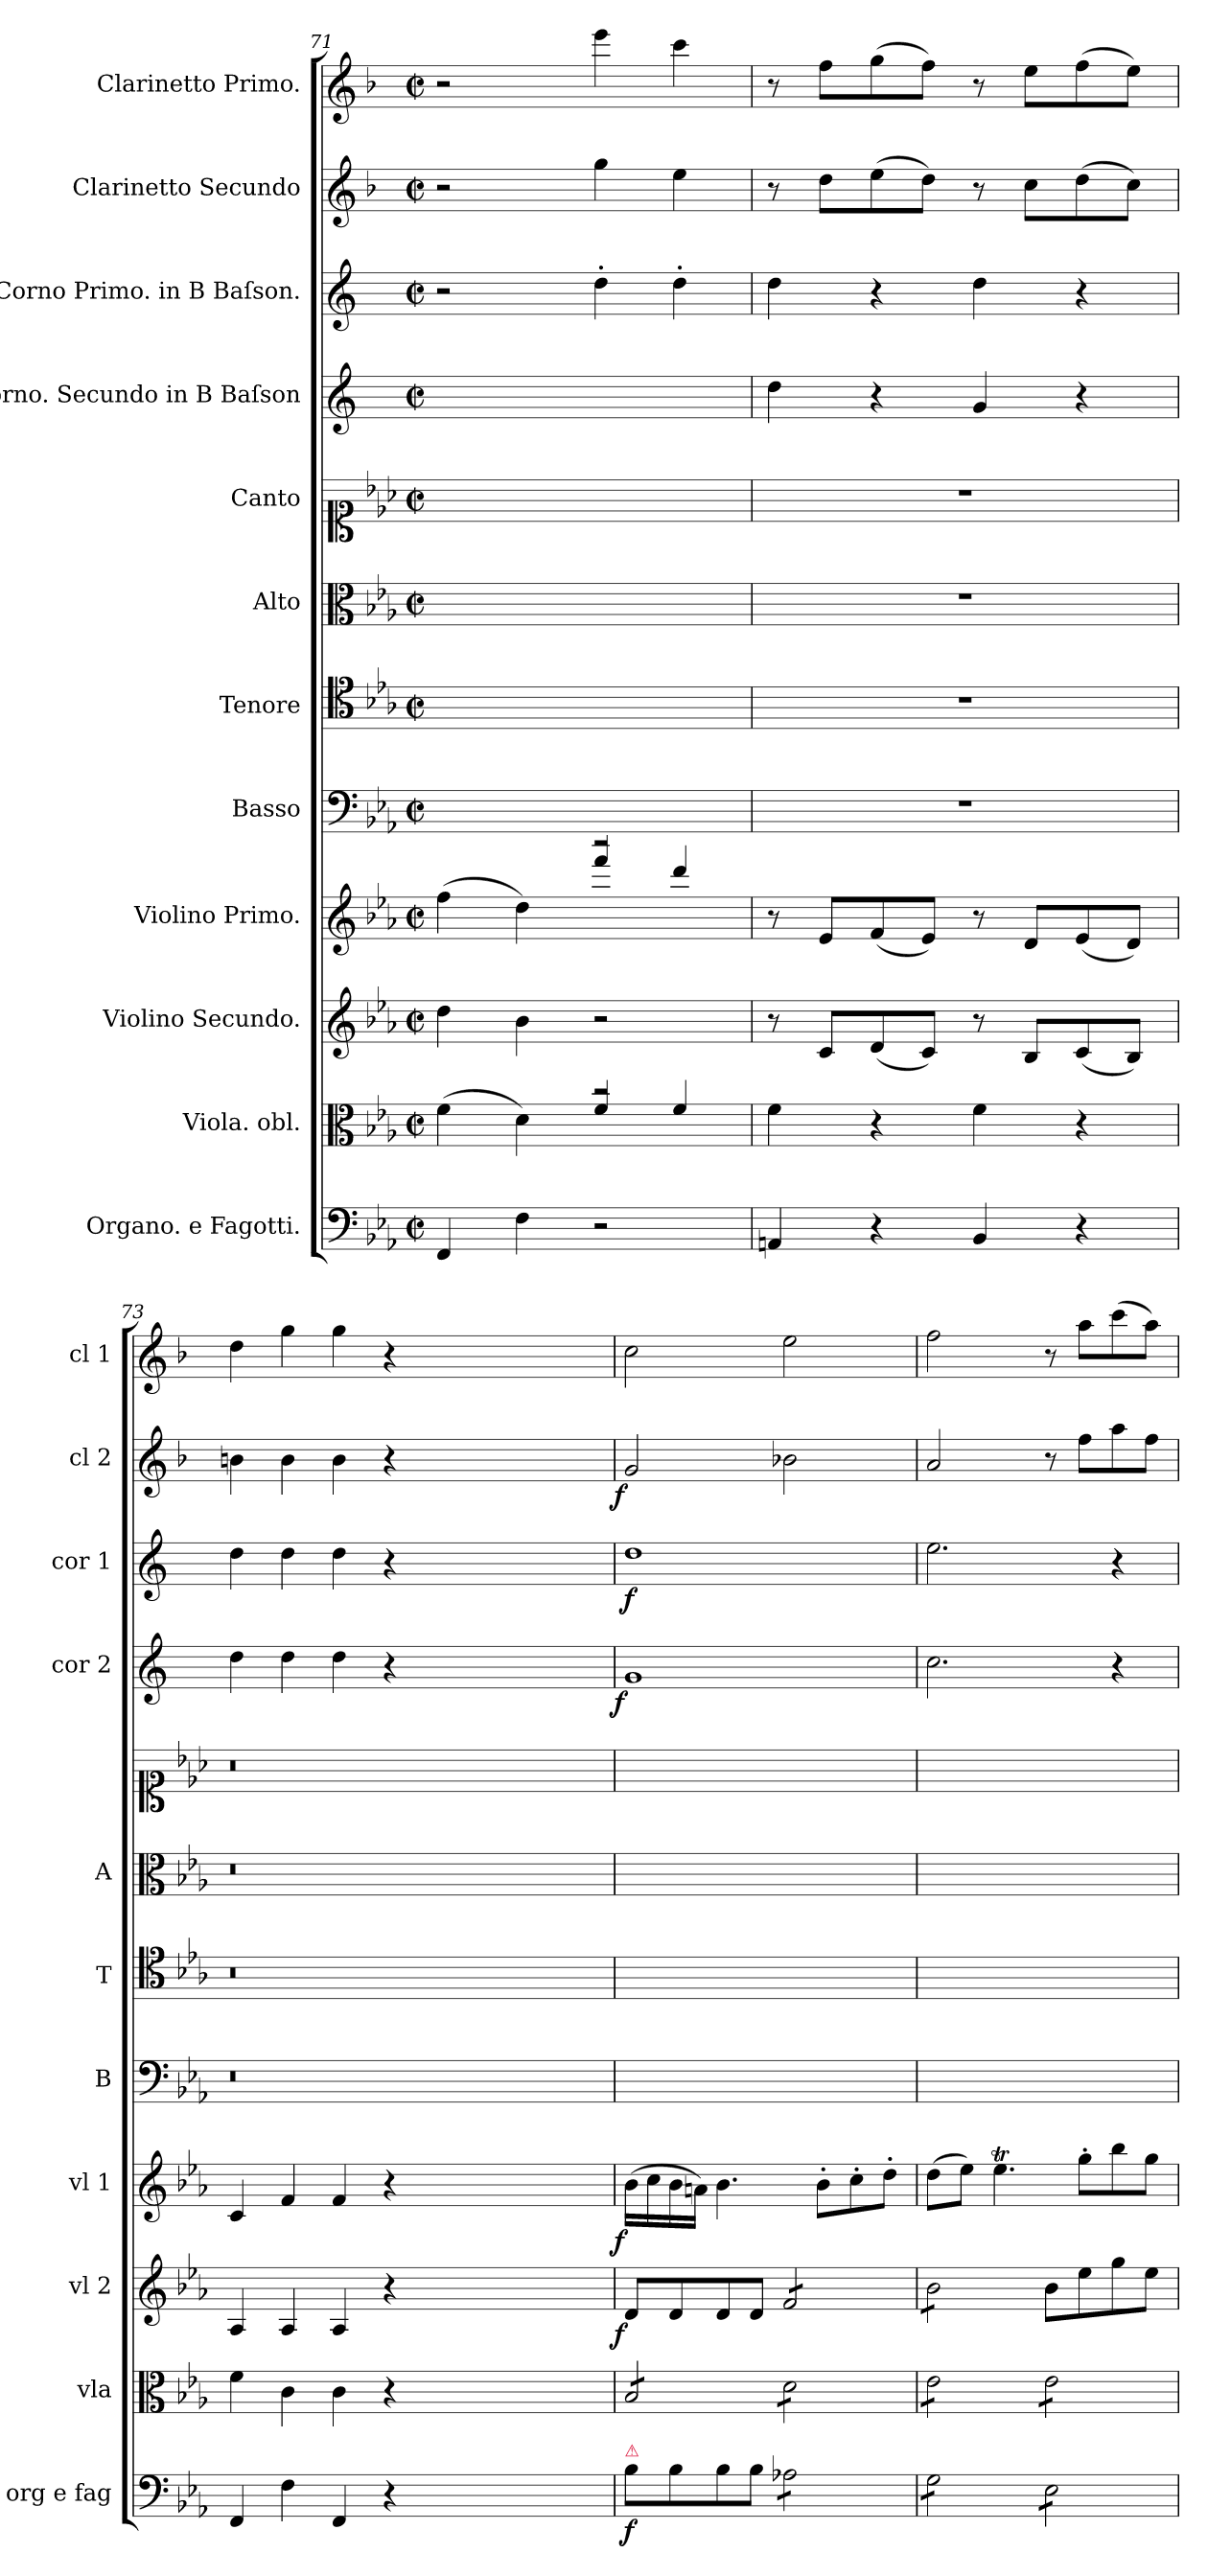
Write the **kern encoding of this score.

**kern	**dynam	**kern	**kern	**dynam	**kern	**dynam	**kern	**kern	**kern	**kern	**kern	**dynam	**kern	**dynam	**kern	**dynam	**kern	**dynam
*part12	*part12	*part11	*part10	*part10	*part9	*part9	*part8	*part7	*part6	*part5	*part4	*part4	*part3	*part3	*part2	*part2	*part1	*part1
*staff12	*staff12	*staff11	*staff10	*staff10	*staff9	*staff9	*staff8	*staff7	*staff6	*staff5	*staff4	*staff4	*staff3	*staff3	*staff2	*staff2	*staff1	*staff1
*I"Organo. e Fagotti.	*	*I"Viola. obl.	*I"Violino Secundo.	*	*I"Violino Primo.	*	*I"Basso	*I"Tenore	*I"Alto	*I"Canto	*I"Corno. Secundo in B Baſson	*	*I"Corno Primo. in B Baſson.	*	*I"Clarinetto Secundo	*	*I"Clarinetto Primo.	*
*I'org e fag	*	*I'vla	*I'vl 2	*	*I'vl 1	*	*I'B	*I'T	*I'A	*	*I'cor 2	*	*I'cor 1	*	*I'cl 2	*	*I'cl 1	*
*clefF4	*	*clefC3	*clefG2	*	*clefG2	*	*clefF4	*clefC4	*clefC3	*clefC1	*clefG2	*	*clefG2	*	*clefG2	*	*clefG2	*
*	*	*	*	*	*	*	*	*	*	*	*ITrd-2c-3	*	*ITrd-2c-3	*	*ITrd1c2	*	*ITrd1c2	*
*k[b-e-a-]	*	*k[b-e-a-]	*k[b-e-a-]	*	*k[b-e-a-]	*	*k[b-e-a-]	*k[b-e-a-]	*k[b-e-a-]	*k[b-e-a-]	*k[b-e-a-]	*	*k[b-e-a-]	*	*k[b-e-a-]	*	*k[b-e-a-]	*
*E-:	*	*E-:	*E-:	*	*E-:	*	*E-:	*E-:	*E-:	*E-:	*	*	*	*	*E-:	*	*E-:	*
*M2/2	*	*M2/2	*M2/2	*	*M2/2	*	*M2/2	*M2/2	*M2/2	*M2/2	*M2/2	*	*M2/2	*	*M2/2	*	*M2/2	*
*met(c|)	*	*met(c|)	*met(c|)	*	*met(c|)	*	*met(c|)	*met(c|)	*met(c|)	*met(c|)	*met(c|)	*	*met(c|)	*	*met(c|)	*	*met(c|)	*
=71	=71	=71	=71	=71	=71	=71	=71	=71	=71	=71	=71	=71	=71	=71	=71	=71	=71	=71
*	*	*^	*	*	*^	*	*	*	*	*	*	*	*	*	*	*	*	*
4FF/	.	(4f\	2ryy	4dd\	.	(4ff\	2ryy	.	1ryy	1ryy	1ryy	1ryy	1ryy	.	2r	.	2r	.	2r	.
4F\	.	4d\)	.	4b-\	.	4dd\)	.	.	.	.	.	.	.	.	.	.	.	.	.	.
2r	.	2r	4f!/	2r	.	2r	4fff!/	.	.	.	.	.	.	.	4ff'\	.	4ff\	.	4ddd\	.
.	.	.	4f!/	.	.	.	4ddd!/	.	.	.	.	.	.	.	4ff'\	.	4dd\	.	4bb-\	.
*	*	*v	*v	*	*	*v	*v	*	*	*	*	*	*	*	*	*	*	*	*	*
=72	=72	=72	=72	=72	=72	=72	=72	=72	=72	=72	=72	=72	=72	=72	=72	=72	=72	=72
4AAn/	.	4f\	8r	.	8r	.	1r	1r	1r	1r	4ff\	.	4ff\	.	8r	.	8r	.
.	.	.	8c/L	.	8e-/L	.	.	.	.	.	.	.	.	.	8cc\L	.	8ee-\L	.
4r	.	4r	(8d/	.	(8f/	.	.	.	.	.	4r	.	4r	.	(8dd\	.	(8ff\	.
.	.	.	8c/J)	.	8e-/J)	.	.	.	.	.	.	.	.	.	8cc\J)	.	8ee-\J)	.
4BB-/	.	4f\	8r	.	8r	.	.	.	.	.	4b-/	.	4ff\	.	8r	.	8r	.
.	.	.	8B-/L	.	8d/L	.	.	.	.	.	.	.	.	.	8b-\L	.	8dd\L	.
4r	.	4r	(8c/	.	(8e-/	.	.	.	.	.	4r	.	4r	.	(8cc\	.	(8ee-\	.
.	.	.	8B-/J)	.	8d/J)	.	.	.	.	.	.	.	.	.	8b-\J)	.	8dd\J)	.
=73	=73	=73	=73	=73	=73	=73	=73	=73	=73	=73	=73	=73	=73	=73	=73	=73	=73	=73
4FF/	.	4f\	4A-/	.	4c/	.	0.r	0.r	0.r	0.r	4ff\	.	4ff\	.	4an\	.	4cc\	.
4F\	.	4c\	4A-/	.	4f/	.	.	.	.	.	4ff\	.	4ff\	.	4a\	.	4ff\	.
4FF/	.	4c\	4A-/	.	4f/	.	.	.	.	.	4ff\	.	4ff\	.	4a\	.	4ff\	.
4r	.	4r	4r	.	4r	.	.	.	.	.	4r	.	4r	.	4r	.	4r	.
0ryy	.	0ryy	0ryy	.	0ryy	.	.	.	.	.	0ryy	.	0ryy	.	0ryy	.	0ryy	.
=74	=74	=74	=74	=74	=74	=74	=74	=74	=74	=74	=74	=74	=74	=74	=74	=74	=74	=74
!LO:TX:a:color=crimson:t=⚠	!	!	!	!	!	!	!	!	!	!	!	!	!	!	!	!	!	!
!	!	!	!	!LO:DY:rj	!	!LO:DY:rj	!	!	!	!	!	!LO:DY:rj	!	!	!	!LO:DY:rj	!	!LO:DY:rj
*	*	*tremolo	*	*	*	*	*	*	*	*	*	*	*	*	*	*	*	*
8B-\L	f	8B-/L	8d/L	f	(16b-\LL	f	1ryy	1ryy	1ryy	1ryy	1b-\	f	1ff\	f	2f/	f	2b-\	for
.	.	.	.	.	16cc\	.	.	.	.	.	.	.	.	.	.	.	.	.
8B-\	.	8B-/	8d/	.	16b-\	.	.	.	.	.	.	.	.	.	.	.	.	.
.	.	.	.	.	16an\JJ)	.	.	.	.	.	.	.	.	.	.	.	.	.
8B-\	.	8B-/	8d/	.	4.b-\	.	.	.	.	.	.	.	.	.	.	.	.	.
8B-\J	.	8B-/J	8d/J	.	.	.	.	.	.	.	.	.	.	.	.	.	.	.
*tremolo	*	*	*	*	*	*	*	*	*	*	*	*	*	*	*	*	*	*
*	*	*	*tremolo	*	*	*	*	*	*	*	*	*	*	*	*	*	*	*
8A-X\L	.	8d\L	8f/L	.	.	.	.	.	.	.	.	.	.	.	2a-X\	.	2dd\	.
8A-X\	.	8d\	8f/	.	8b-'\L	.	.	.	.	.	.	.	.	.	.	.	.	.
8A-X\	.	8d\	8f/	.	8cc'\	.	.	.	.	.	.	.	.	.	.	.	.	.
8A-X\J	.	8d\J	8f/J	.	8dd'\J	.	.	.	.	.	.	.	.	.	.	.	.	.
=75	=75	=75	=75	=75	=75	=75	=75	=75	=75	=75	=75	=75	=75	=75	=75	=75	=75	=75
8G\L	.	8e-\L	8b-\L	.	(8dd\L	.	1ryy	1ryy	1ryy	1ryy	2.ee-\	.	2.gg\	.	2g/	.	2ee-\	.
8G\	.	8e-\	8b-\	.	8ee-\J)	.	.	.	.	.	.	.	.	.	.	.	.	.
8G\	.	8e-\	8b-\	.	4.ee-T\	.	.	.	.	.	.	.	.	.	.	.	.	.
8G\J	.	8e-\J	8b-\J	.	.	.	.	.	.	.	.	.	.	.	.	.	.	.
*	*	*	*Xtremolo	*	*	*	*	*	*	*	*	*	*	*	*	*	*	*
8E-\L	.	8e-\L	8b-\L	.	.	.	.	.	.	.	.	.	.	.	8r	.	8r	.
8E-\	.	8e-\	8ee-\	.	8gg'\L	.	.	.	.	.	.	.	.	.	8ee-\L	.	8gg\L	.
8E-\	.	8e-\	8gg\	.	8bb-\	.	.	.	.	.	4r	.	4r	.	8gg\	.	(8bb-\	.
8E-\J	.	8e-\J	8ee-\J	.	8gg\J	.	.	.	.	.	.	.	.	.	8ee-\J	.	8gg\J)	.
*	*	*Xtremolo	*	*	*	*	*	*	*	*	*	*	*	*	*	*	*	*
*Xtremolo	*	*	*	*	*	*	*	*	*	*	*	*	*	*	*	*	*	*
=	=	=	=	=	=	=	=	=	=	=	=	=	=	=	=	=	=	=
*-	*-	*-	*-	*-	*-	*-	*-	*-	*-	*-	*-	*-	*-	*-	*-	*-	*-	*-
